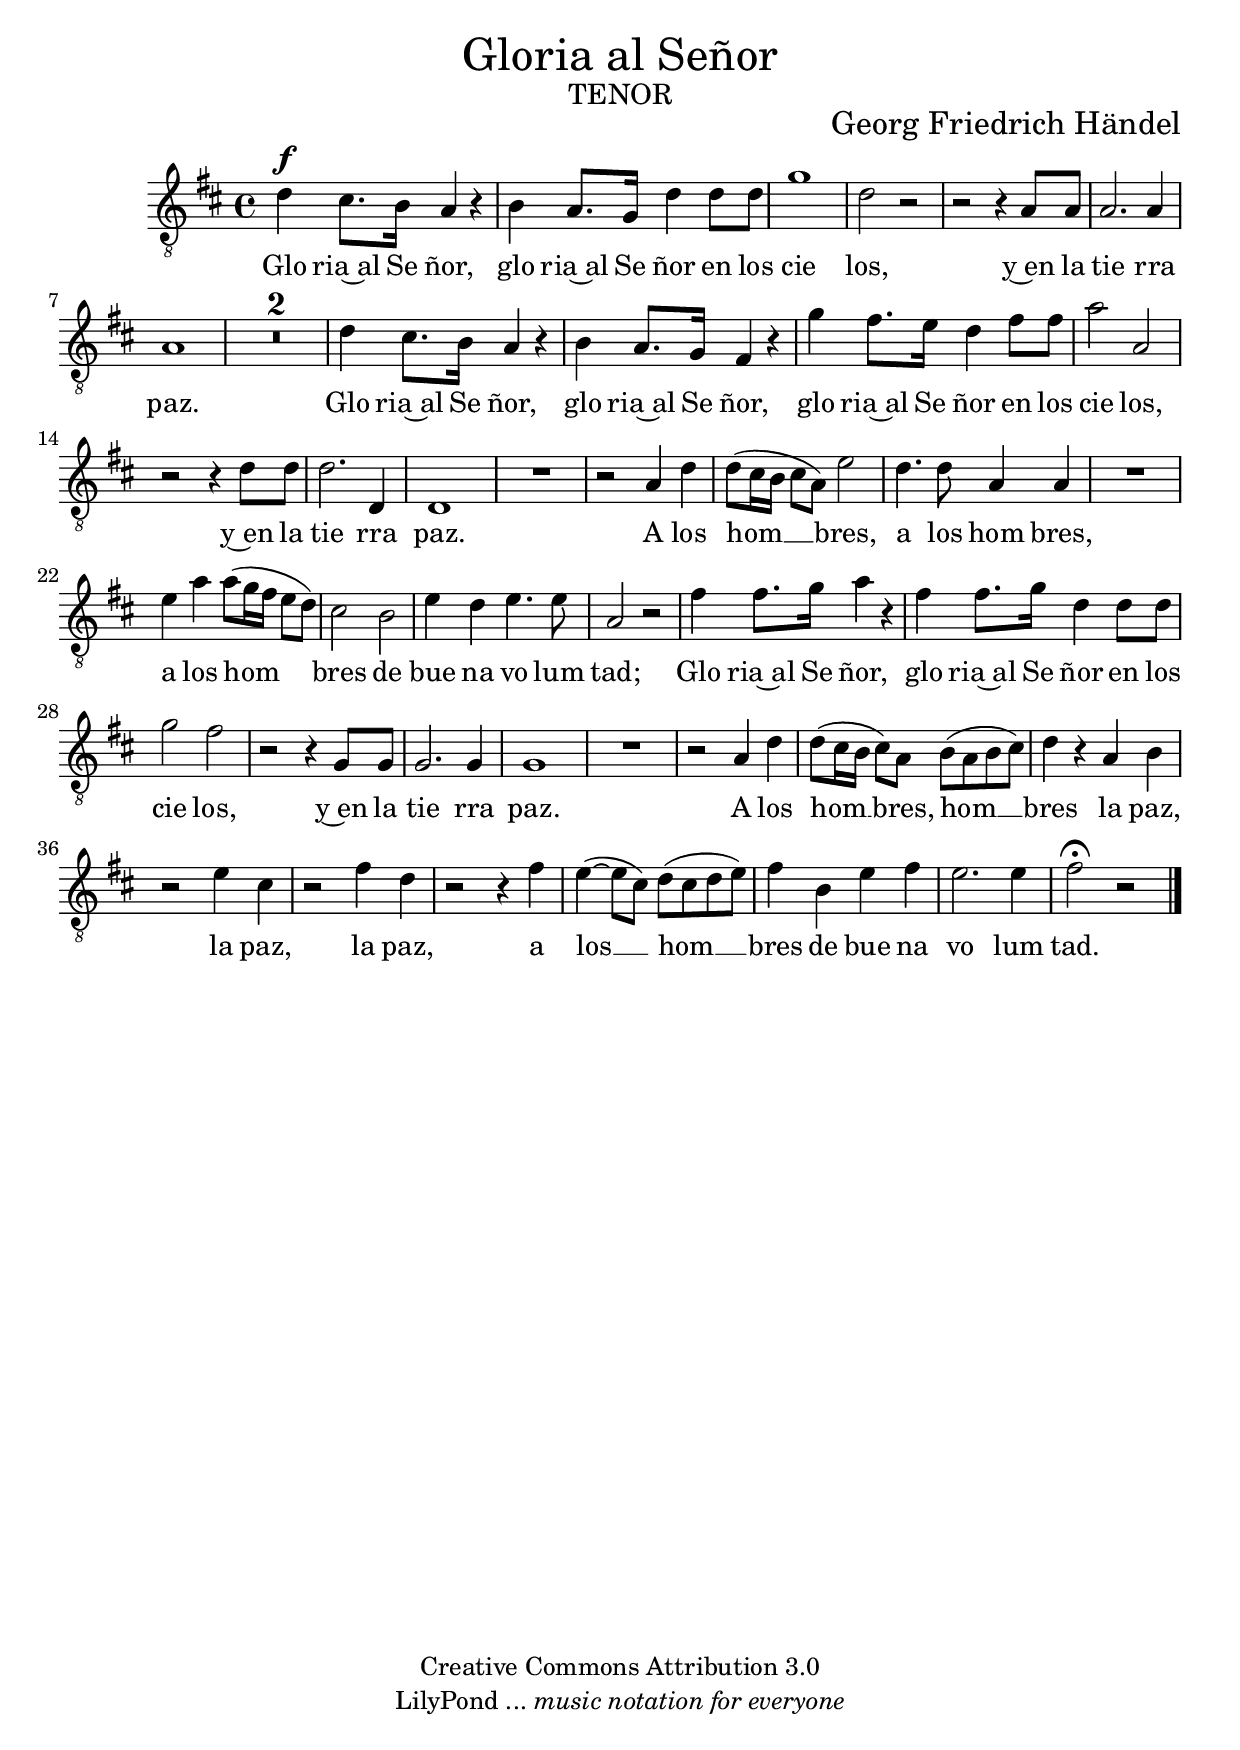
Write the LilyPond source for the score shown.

% Created on Mon Aug 29 16:03:40 CST 2011
% by serach.sam@

\version "2.19.49"
#(set-global-staff-size 22)

\markup { \fill-line { \center-column { \fontsize #5 "Gloria al Señor" \fontsize #3 \caps "tenor" } } }
\markup { \fill-line { " " \center-column { \fontsize #2 "Georg Friedrich Händel" } } }

\header {
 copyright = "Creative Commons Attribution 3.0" 
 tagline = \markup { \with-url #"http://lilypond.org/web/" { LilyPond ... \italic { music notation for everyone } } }
 breakbefore = ##t
}

global = {
  \clef "treble_8"
  \key d \major
  \time 4/4
  %\tempo "Andante Allegro con Rip." 4=100
  s1*42
  \bar "|."
}

tenorVoice = \relative c' {
  \set Staff.midiInstrument = "choir aahs"
  \compressFullBarRests
  \dynamicUp
  % Music follows here.
  d4\f cis8. b16 a4 r4 |
  b4 a8. g16 d'4 d8 d8 |
  g1 |
  d2 r2 |
  r2 r4 a8 a8 |
  a2. a4 |
  a1 |
  R1*2 |
  d4 cis8. b16 a4 r4 |
  b4 a8. g16 fis4 r4 |
  g'4 fis8. e16 d4 fis8 fis8 |
  a2 a,2 |
  r2 r4 d8 d8 |
  d2. d,4 |
  d1 |
  R1 |
  r2 a'4 d4 |
  d8( cis16 b16 cis8 a8) e'2 |
  d4. d8 a4 a4 |
  R1 |
  e'4 a4 a8( g16 fis16 e8 d8) |
  cis2 b2 |
  e4 d4 e4. e8 |
  a,2 r2 |
  fis'4 fis8. g16 a4 r4 |
  fis4 fis8. g16 d4 d8 d8 |
  g2 fis2 |
  r2 r4 g,8 g8 |
  g2. g4 |
  g1 |
  R1 |
  r2 a4 d4 |
  d8( cis16 b16 cis8) a8 b8( a8 b8 cis8) |
  d4 r4 a4 b4 |
  r2 e4 cis4 |
  r2 fis4 d4 |
  r2 r4 fis4 |
  e4( ~e8 cis8) d8( cis8 d8 e8) |
  fis4 b,4 e4 fis4 |
  e2. e4 |
  fis2\fermata r2 |
}

verse = \lyricmode {
  % Lyrics follow here.
  Glo ria~al Se ñor, glo ria~al Se ñor en los cie los, y~en la tie rra paz.
  Glo ria~al Se ñor, glo ria~al Se ñor, glo ria~al Se ñor en los cie los, y~en la tie rra paz.
  A los hom __ bres, a los hom bres, a los hom bres de bue na vo lum tad;
  Glo ria~al Se ñor, glo ria~al Se ñor en los cie los, y~en la tie rra paz.
  A los hom __ bres, hom __ bres la paz, la paz, la paz, a los __ hom __ bres de bue na vo lum tad.
}

\score {
  \new Staff { << \global \tenorVoice >> }
  \addlyrics { \verse }
  \layout { }
  \midi {
    \context {
      \Score
      tempoWholesPerMinute = #(ly:make-moment 100/4)
    }
  }
}

\paper {
  #( set-default-paper-size "letter" )
}

%{
convert-ly (GNU LilyPond) 2.19.49  convert-ly: Procesando «»...
Aplicando la conversión: 2.17.0, 2.17.4, 2.17.5, 2.17.6, 2.17.11,
2.17.14, 2.17.15, 2.17.18, 2.17.19, 2.17.20, 2.17.25, 2.17.27,
2.17.29, 2.17.97, 2.18.0, 2.19.2, 2.19.7, 2.19.11, 2.19.16, 2.19.22,
2.19.24, 2.19.28, 2.19.29, 2.19.32, 2.19.40, 2.19.46, 2.19.49
%}
